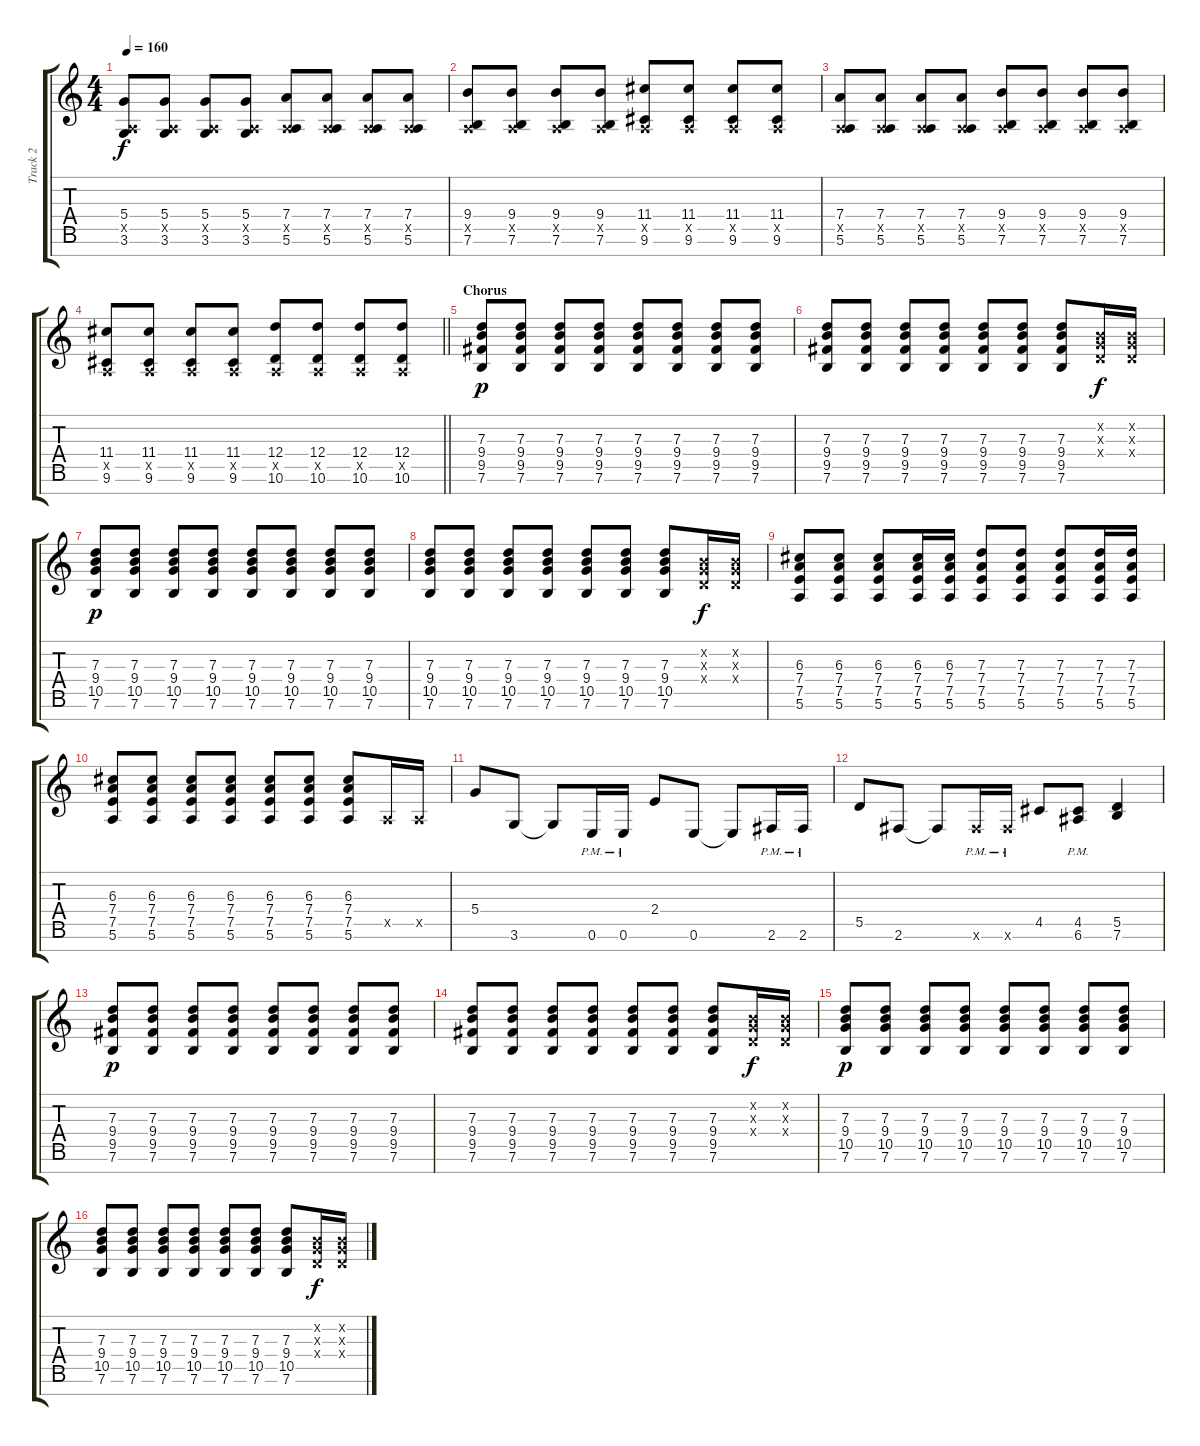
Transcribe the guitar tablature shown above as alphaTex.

\track ("Track 2" "Track 2") {instrument distortionguitar}
\staff {score tabs}
\tuning (E4 B3 G3 D3 A2 E2 B1) {hide}
\ts (4 4)
\section ("" "")
\tempo 160
\clef g2
\ks c
(5.4 0.5{x} 3.6).8{dy f} (5.4 0.5{x} 3.6).8 (5.4 0.5{x} 3.6).8 (5.4 0.5{x} 3.6).8 (7.4 0.5{x} 5.6).8 (7.4 0.5{x} 5.6).8 (7.4 0.5{x} 5.6).8 (7.4 0.5{x} 5.6).8 |
(9.4 0.5{x} 7.6).8 (9.4 0.5{x} 7.6).8 (9.4 0.5{x} 7.6).8 (9.4 0.5{x} 7.6).8 (11.4 0.5{x} 9.6).8 (11.4 0.5{x} 9.6).8 (11.4 0.5{x} 9.6).8 (11.4 0.5{x} 9.6).8 |
(7.4 0.5{x} 5.6).8 (7.4 0.5{x} 5.6).8 (7.4 0.5{x} 5.6).8 (7.4 0.5{x} 5.6).8 (9.4 0.5{x} 7.6).8 (9.4 0.5{x} 7.6).8 (9.4 0.5{x} 7.6).8 (9.4 0.5{x} 7.6).8 |
\barLineRight lightlight
(11.4 0.5{x} 9.6).8 (11.4 0.5{x} 9.6).8 (11.4 0.5{x} 9.6).8 (11.4 0.5{x} 9.6).8 (12.4 0.5{x} 10.6).8 (12.4 0.5{x} 10.6).8 (12.4 0.5{x} 10.6).8 (12.4 0.5{x} 10.6).8 |
\section ("" "Chorus")
(7.3 9.4 9.5 7.6).8{dy p} (7.3 9.4 9.5 7.6).8 (7.3 9.4 9.5 7.6).8 (7.3 9.4 9.5 7.6).8 (7.3 9.4 9.5 7.6).8 (7.3 9.4 9.5 7.6).8 (7.3 9.4 9.5 7.6).8 (7.3 9.4 9.5 7.6).8 |
(7.3 9.4 9.5 7.6).8 (7.3 9.4 9.5 7.6).8 (7.3 9.4 9.5 7.6).8 (7.3 9.4 9.5 7.6).8 (7.3 9.4 9.5 7.6).8 (7.3 9.4 9.5 7.6).8 (7.3 9.4 9.5 7.6).8 (0.2{x} 0.3{x} 0.4{x}).16{dy f} (0.2{x} 0.3{x} 0.4{x}).16 |
(7.3 9.4 10.5 7.6).8{dy p} (7.3 9.4 10.5 7.6).8 (7.3 9.4 10.5 7.6).8 (7.3 9.4 10.5 7.6).8 (7.3 9.4 10.5 7.6).8 (7.3 9.4 10.5 7.6).8 (7.3 9.4 10.5 7.6).8 (7.3 9.4 10.5 7.6).8 |
(7.3 9.4 10.5 7.6).8 (7.3 9.4 10.5 7.6).8 (7.3 9.4 10.5 7.6).8 (7.3 9.4 10.5 7.6).8 (7.3 9.4 10.5 7.6).8 (7.3 9.4 10.5 7.6).8 (7.3 9.4 10.5 7.6).8 (0.2{x} 0.3{x} 0.4{x}).16{dy f} (0.2{x} 0.3{x} 0.4{x}).16 |
(6.3 7.4 7.5 5.6).8 (6.3 7.4 7.5 5.6).8 (6.3 7.4 7.5 5.6).8 (6.3 7.4 7.5 5.6).16 (6.3 7.4 7.5 5.6).16 (7.3 7.4 7.5 5.6).8 (7.3 7.4 7.5 5.6).8 (7.3 7.4 7.5 5.6).8 (7.3 7.4 7.5 5.6).16 (7.3 7.4 7.5 5.6).16 |
(6.3 7.4 7.5 5.6).8 (6.3 7.4 7.5 5.6).8 (6.3 7.4 7.5 5.6).8 (6.3 7.4 7.5 5.6).8 (6.3 7.4 7.5 5.6).8 (6.3 7.4 7.5 5.6).8 (6.3 7.4 7.5 5.6).8 0.5{x}.16 0.5{x}.16 |
5.4.8 3.6.8 3.6{t}.8 0.6{pm}.16 0.6{pm}.16 2.4.8 0.6.8 0.6{t}.8 2.6{pm}.16 2.6{pm}.16 |
5.5.8 2.6.8 2.6{t}.8 2.6{pm x}.16 2.6{pm x}.16 4.5.8 (4.5{pm} 6.6{pm}).8 (5.5 7.6).4 |
(7.3 9.4 9.5 7.6).8{dy p} (7.3 9.4 9.5 7.6).8 (7.3 9.4 9.5 7.6).8 (7.3 9.4 9.5 7.6).8 (7.3 9.4 9.5 7.6).8 (7.3 9.4 9.5 7.6).8 (7.3 9.4 9.5 7.6).8 (7.3 9.4 9.5 7.6).8 |
(7.3 9.4 9.5 7.6).8 (7.3 9.4 9.5 7.6).8 (7.3 9.4 9.5 7.6).8 (7.3 9.4 9.5 7.6).8 (7.3 9.4 9.5 7.6).8 (7.3 9.4 9.5 7.6).8 (7.3 9.4 9.5 7.6).8 (0.2{x} 0.3{x} 0.4{x}).16{dy f} (0.2{x} 0.3{x} 0.4{x}).16 |
(7.3 9.4 10.5 7.6).8{dy p} (7.3 9.4 10.5 7.6).8 (7.3 9.4 10.5 7.6).8 (7.3 9.4 10.5 7.6).8 (7.3 9.4 10.5 7.6).8 (7.3 9.4 10.5 7.6).8 (7.3 9.4 10.5 7.6).8 (7.3 9.4 10.5 7.6).8 |
(7.3 9.4 10.5 7.6).8 (7.3 9.4 10.5 7.6).8 (7.3 9.4 10.5 7.6).8 (7.3 9.4 10.5 7.6).8 (7.3 9.4 10.5 7.6).8 (7.3 9.4 10.5 7.6).8 (7.3 9.4 10.5 7.6).8 (0.2{x} 0.3{x} 0.4{x}).16{dy f} (0.2{x} 0.3{x} 0.4{x}).16
